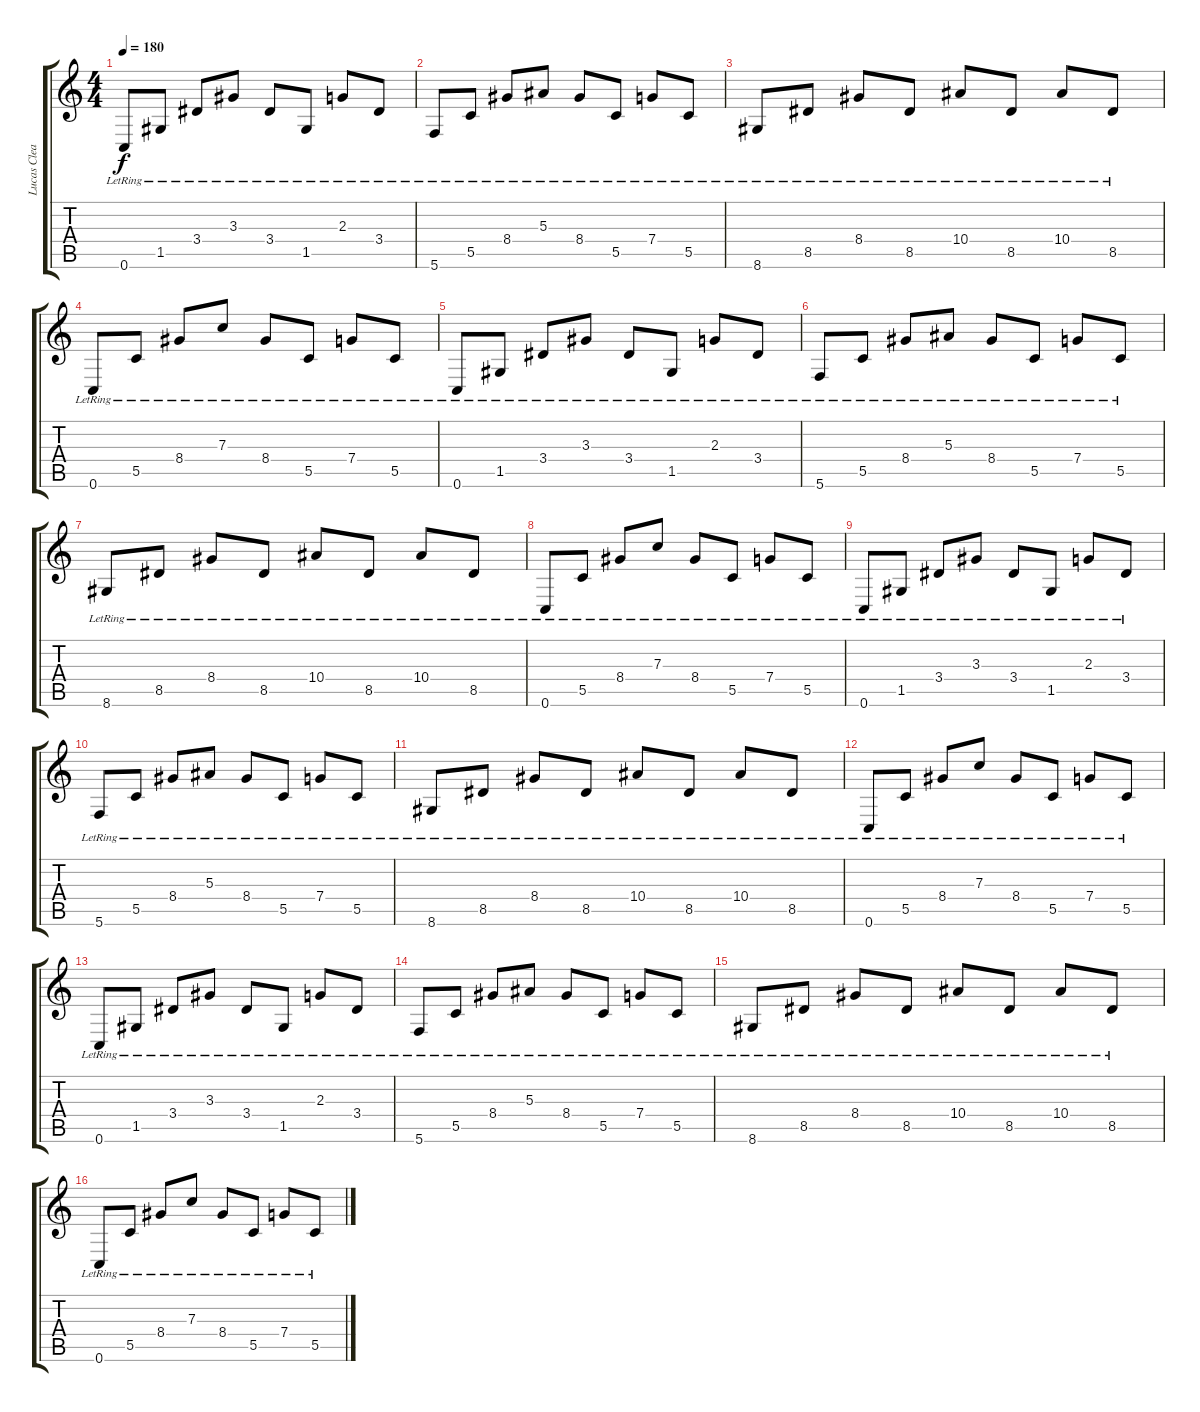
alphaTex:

\track ("Lucas Clean" "Lucas Clea") {instrument electricguitarclean}
\staff {score tabs}
\tuning (D4 A3 F3 C3 G2 C2) {hide}
\ts (4 4)
\tempo 180
\clef g2
\ks c
0.6{lr}.8{dy f} 1.5{lr}.8 3.4{lr}.8 3.3{lr}.8 3.4{lr}.8 1.5{lr}.8 2.3{lr}.8 3.4{lr}.8 |
5.6{lr}.8 5.5{lr}.8 8.4{lr}.8 5.3{lr}.8 8.4{lr}.8 5.5{lr}.8 7.4{lr}.8 5.5{lr}.8 |
8.6{lr}.8 8.5{lr}.8 8.4{lr}.8 8.5{lr}.8 10.4{lr}.8 8.5{lr}.8 10.4{lr}.8 8.5{lr}.8 |
0.6{lr}.8 5.5{lr}.8 8.4{lr}.8 7.3{lr}.8 8.4{lr}.8 5.5{lr}.8 7.4{lr}.8 5.5{lr}.8 |
0.6{lr}.8 1.5{lr}.8 3.4{lr}.8 3.3{lr}.8 3.4{lr}.8 1.5{lr}.8 2.3{lr}.8 3.4{lr}.8 |
5.6{lr}.8 5.5{lr}.8 8.4{lr}.8 5.3{lr}.8 8.4{lr}.8 5.5{lr}.8 7.4{lr}.8 5.5{lr}.8 |
8.6{lr}.8 8.5{lr}.8 8.4{lr}.8 8.5{lr}.8 10.4{lr}.8 8.5{lr}.8 10.4{lr}.8 8.5{lr}.8 |
0.6{lr}.8 5.5{lr}.8 8.4{lr}.8 7.3{lr}.8 8.4{lr}.8 5.5{lr}.8 7.4{lr}.8 5.5{lr}.8 |
0.6{lr}.8 1.5{lr}.8 3.4{lr}.8 3.3{lr}.8 3.4{lr}.8 1.5{lr}.8 2.3{lr}.8 3.4{lr}.8 |
5.6{lr}.8 5.5{lr}.8 8.4{lr}.8 5.3{lr}.8 8.4{lr}.8 5.5{lr}.8 7.4{lr}.8 5.5{lr}.8 |
8.6{lr}.8 8.5{lr}.8 8.4{lr}.8 8.5{lr}.8 10.4{lr}.8 8.5{lr}.8 10.4{lr}.8 8.5{lr}.8 |
0.6{lr}.8 5.5{lr}.8 8.4{lr}.8 7.3{lr}.8 8.4{lr}.8 5.5{lr}.8 7.4{lr}.8 5.5{lr}.8 |
0.6{lr}.8 1.5{lr}.8 3.4{lr}.8 3.3{lr}.8 3.4{lr}.8 1.5{lr}.8 2.3{lr}.8 3.4{lr}.8 |
5.6{lr}.8 5.5{lr}.8 8.4{lr}.8 5.3{lr}.8 8.4{lr}.8 5.5{lr}.8 7.4{lr}.8 5.5{lr}.8 |
8.6{lr}.8 8.5{lr}.8 8.4{lr}.8 8.5{lr}.8 10.4{lr}.8 8.5{lr}.8 10.4{lr}.8 8.5{lr}.8 |
0.6{lr}.8 5.5{lr}.8 8.4{lr}.8 7.3{lr}.8 8.4{lr}.8 5.5{lr}.8 7.4{lr}.8 5.5{lr}.8
